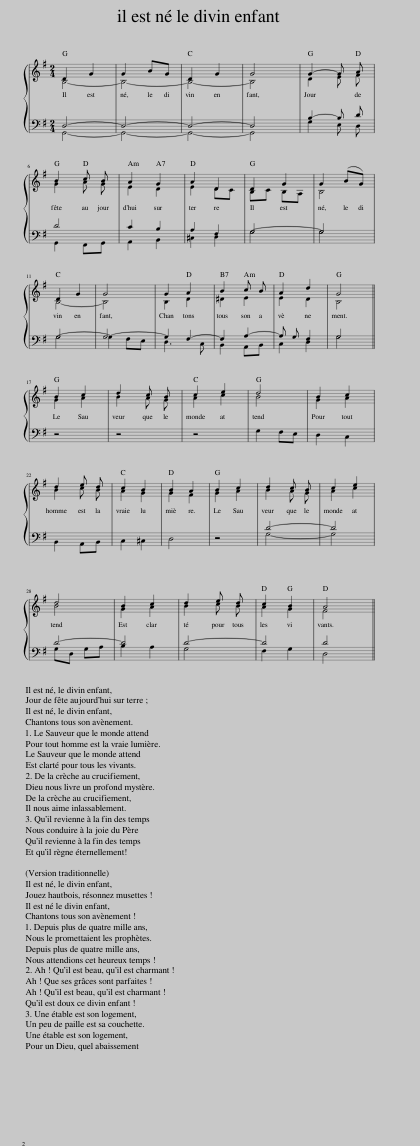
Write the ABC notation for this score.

X:1
%%score { ( 1 2 ) | ( 3 4 ) }
L:1/8
M:2/4
I:linebreak $
K:G
V:1 treble
V:2 treble
V:3 bass
V:4 bass
V:1
 D2 G2 | G2 BG | D2 G2 | G4 | G2- G A |$ %5
 B2 c B | A2 G2 | A2 D2 | D2 G2 | G2 (BG) |$ %10
 D2 G2 | G4 | G2 A2 | B2 c B | A2 d2 | %15
 G4 ||$ B2 c2 | d2 c B | c2 e2 | d4 | %20
 B2 c2 |$ d2 e d | c2 B2 | B2 A2 | B2 c2 | %25
 d2 c B | c2 e2 |$ d4 | B2 c2 | d2 e d | %30
 c2 B2 | A4 || %32
V:2
 B,4- | B,4- | B,4- | B,4 | D2 E F |$ %5
 G2 A G | E2 D2 | E2 DC | B,C B,A, | B,4 |$ %10
 B,4- | B,4 | B,2 D2 | ^D2 E2 | E2 D2 | %15
 B,4 ||$ G2 A2 | B2 A G | A2 c2 | B4 | %20
 G2 A2 |$ B2 c B | A2 G2 | G2 F2 | G2 A2 | %25
 B2 A G | A2 c2 |$ B4 | G2 A2 | B2 c B | %30
 A2 G2 | F4 || %32
V:3
 D,4- | D,4- | D,4- | D,4 | B,2- B, D |$ %5
 D4 | C2 B,2 | A,2 F,2 | G,4 | G,4 |$ %10
 G,4 | G,4 | G,2 F,2- | F,2 A,2- | A, G, F,2 | %15
 G,4 ||$ z4 | z4 | z4 | G,2 F,E, | %20
 D,2 C,2 |$ B,,2 A,,B,, | C,2 ^C,2 | D,4 | z4 | %25
 D4- | D4 |$ D4- | D4 | D4- | %30
 D4 | D4 || %32
V:4
 G,,4- | G,,4- | G,,4- | G,,4 | G,2 E, D, |$ %5
 G,,2 F,,G,, | A,,2 B,,2 | ^C,2 D,2 | G,4- | G,4 |$ %10
 G,4- | G,2- F,E, | D,3 C, | B,,2 A,,B,, | C,2 D,2 | %15
 G,4 ||$ x4 | x4 | x4 | x4 | %20
 x4 |$ x4 | x4 | x4 | x4 | %25
 G,4- | G,4 |$ G,D, G,A, | B,2 A,2 | G,4 | %30
 F,2 G,2 | D,4 || %32
